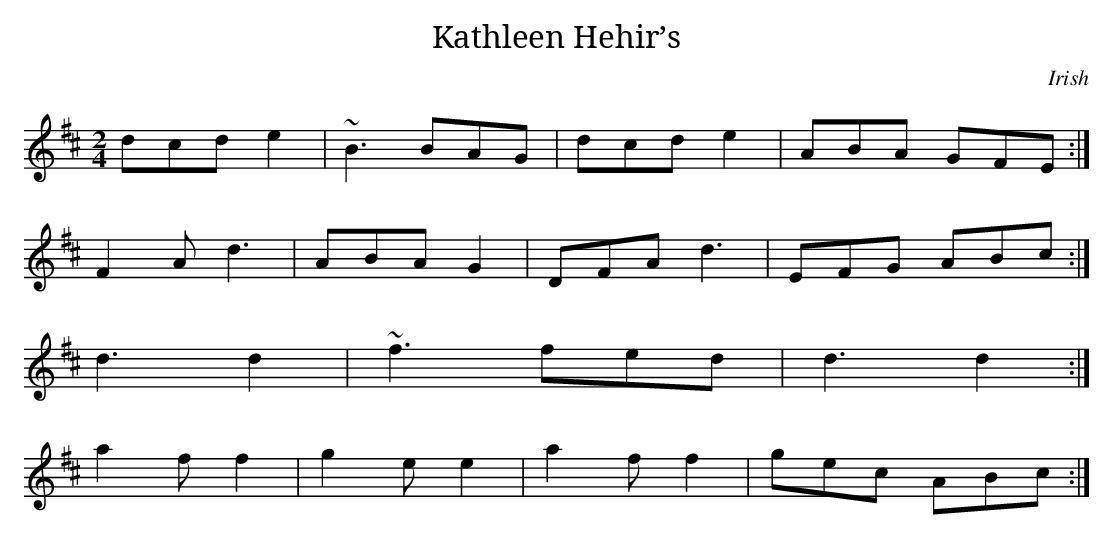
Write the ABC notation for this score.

X:1
T:Kathleen Hehir’s
M:2/4
K:D
dcd e2 | ~B3 BAG | dcd e2 | ABA GFE :|
F2 A d3 | ABA G2 | DFA d3 | EFG ABc :|
d3 d2 | ~f3 fed | d3 d2 :|
a2 f f2 | g2 e e2 | a2 f f2 | gec ABc :|
